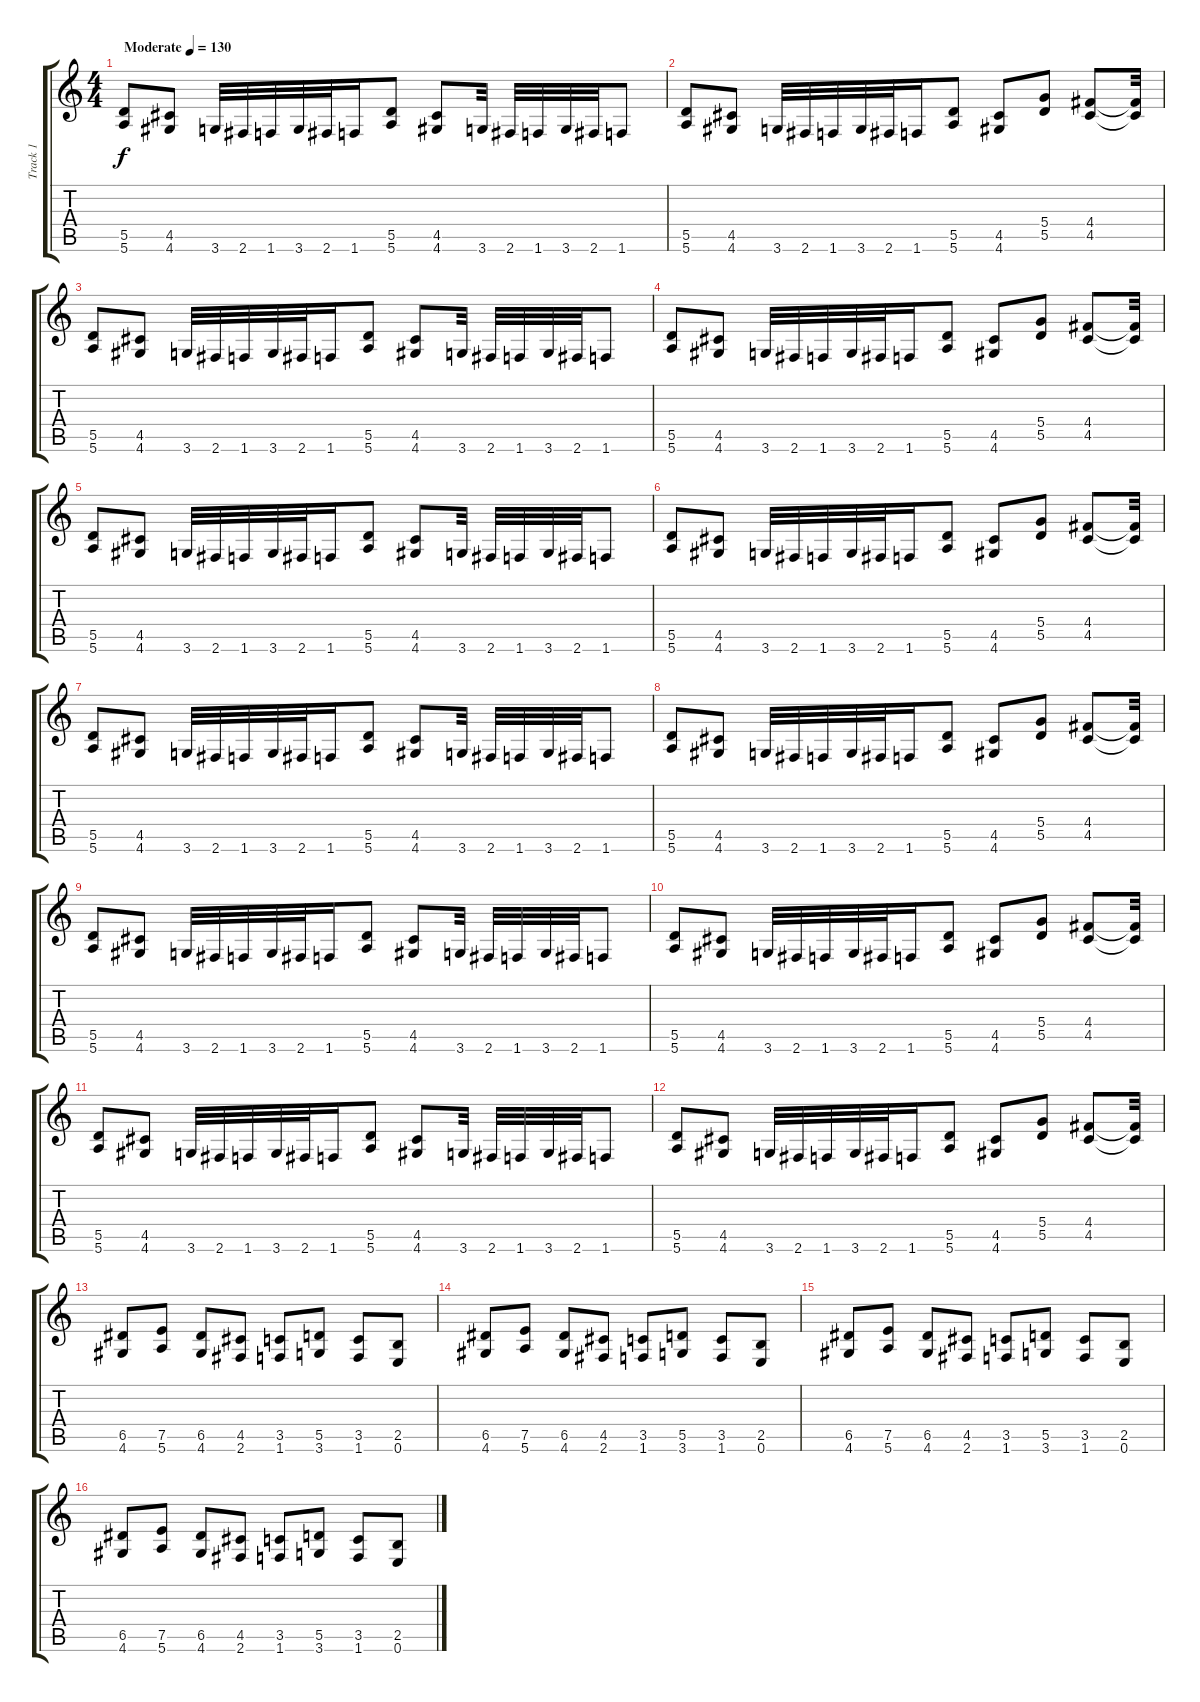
\track ("Track 1" "Track 1") {instrument distortionguitar}
\staff {score tabs}
\tuning (E4 B3 G3 D3 A2 E2) {hide}
\ts (4 4)
\tempo (130 "Moderate")
\clef g2
\ks c
(5.5 5.6).8{dy f instrument distortionguitar} (4.5 4.6).8 3.6.32 2.6.32 1.6.32 3.6.32 2.6.32 1.6.16 (5.5 5.6).8 (4.5 4.6).8 3.6.32 2.6.32 1.6.32 3.6.32 2.6.32 1.6.8 |
(5.5 5.6).8 (4.5 4.6).8 3.6.32 2.6.32 1.6.32 3.6.32 2.6.32 1.6.16 (5.5 5.6).8 (4.5 4.6).8 (5.4 5.5).8 (4.4 4.5).8 (4.4{t} 4.5{t}).32 |
(5.5 5.6).8 (4.5 4.6).8 3.6.32 2.6.32 1.6.32 3.6.32 2.6.32 1.6.16 (5.5 5.6).8 (4.5 4.6).8 3.6.32 2.6.32 1.6.32 3.6.32 2.6.32 1.6.8 |
(5.5 5.6).8 (4.5 4.6).8 3.6.32 2.6.32 1.6.32 3.6.32 2.6.32 1.6.16 (5.5 5.6).8 (4.5 4.6).8 (5.4 5.5).8 (4.4 4.5).8 (4.4{t} 4.5{t}).32 |
(5.5 5.6).8 (4.5 4.6).8 3.6.32 2.6.32 1.6.32 3.6.32 2.6.32 1.6.16 (5.5 5.6).8 (4.5 4.6).8 3.6.32 2.6.32 1.6.32 3.6.32 2.6.32 1.6.8 |
(5.5 5.6).8 (4.5 4.6).8 3.6.32 2.6.32 1.6.32 3.6.32 2.6.32 1.6.16 (5.5 5.6).8 (4.5 4.6).8 (5.4 5.5).8 (4.4 4.5).8 (4.4{t} 4.5{t}).32 |
(5.5 5.6).8 (4.5 4.6).8 3.6.32 2.6.32 1.6.32 3.6.32 2.6.32 1.6.16 (5.5 5.6).8 (4.5 4.6).8 3.6.32 2.6.32 1.6.32 3.6.32 2.6.32 1.6.8 |
(5.5 5.6).8 (4.5 4.6).8 3.6.32 2.6.32 1.6.32 3.6.32 2.6.32 1.6.16 (5.5 5.6).8 (4.5 4.6).8 (5.4 5.5).8 (4.4 4.5).8 (4.4{t} 4.5{t}).32 |
(5.5 5.6).8 (4.5 4.6).8 3.6.32 2.6.32 1.6.32 3.6.32 2.6.32 1.6.16 (5.5 5.6).8 (4.5 4.6).8 3.6.32 2.6.32 1.6.32 3.6.32 2.6.32 1.6.8 |
(5.5 5.6).8 (4.5 4.6).8 3.6.32 2.6.32 1.6.32 3.6.32 2.6.32 1.6.16 (5.5 5.6).8 (4.5 4.6).8 (5.4 5.5).8 (4.4 4.5).8 (4.4{t} 4.5{t}).32 |
(5.5 5.6).8 (4.5 4.6).8 3.6.32 2.6.32 1.6.32 3.6.32 2.6.32 1.6.16 (5.5 5.6).8 (4.5 4.6).8 3.6.32 2.6.32 1.6.32 3.6.32 2.6.32 1.6.8 |
(5.5 5.6).8 (4.5 4.6).8 3.6.32 2.6.32 1.6.32 3.6.32 2.6.32 1.6.16 (5.5 5.6).8 (4.5 4.6).8 (5.4 5.5).8 (4.4 4.5).8 (4.4{t} 4.5{t}).32 |
(6.5 4.6).8 (7.5 5.6).8 (6.5 4.6).8 (4.5 2.6).8 (3.5 1.6).8 (5.5 3.6).8 (3.5 1.6).8 (2.5 0.6).8 |
(6.5 4.6).8 (7.5 5.6).8 (6.5 4.6).8 (4.5 2.6).8 (3.5 1.6).8 (5.5 3.6).8 (3.5 1.6).8 (2.5 0.6).8 |
(6.5 4.6).8 (7.5 5.6).8 (6.5 4.6).8 (4.5 2.6).8 (3.5 1.6).8 (5.5 3.6).8 (3.5 1.6).8 (2.5 0.6).8 |
(6.5 4.6).8 (7.5 5.6).8 (6.5 4.6).8 (4.5 2.6).8 (3.5 1.6).8 (5.5 3.6).8 (3.5 1.6).8 (2.5 0.6).8
